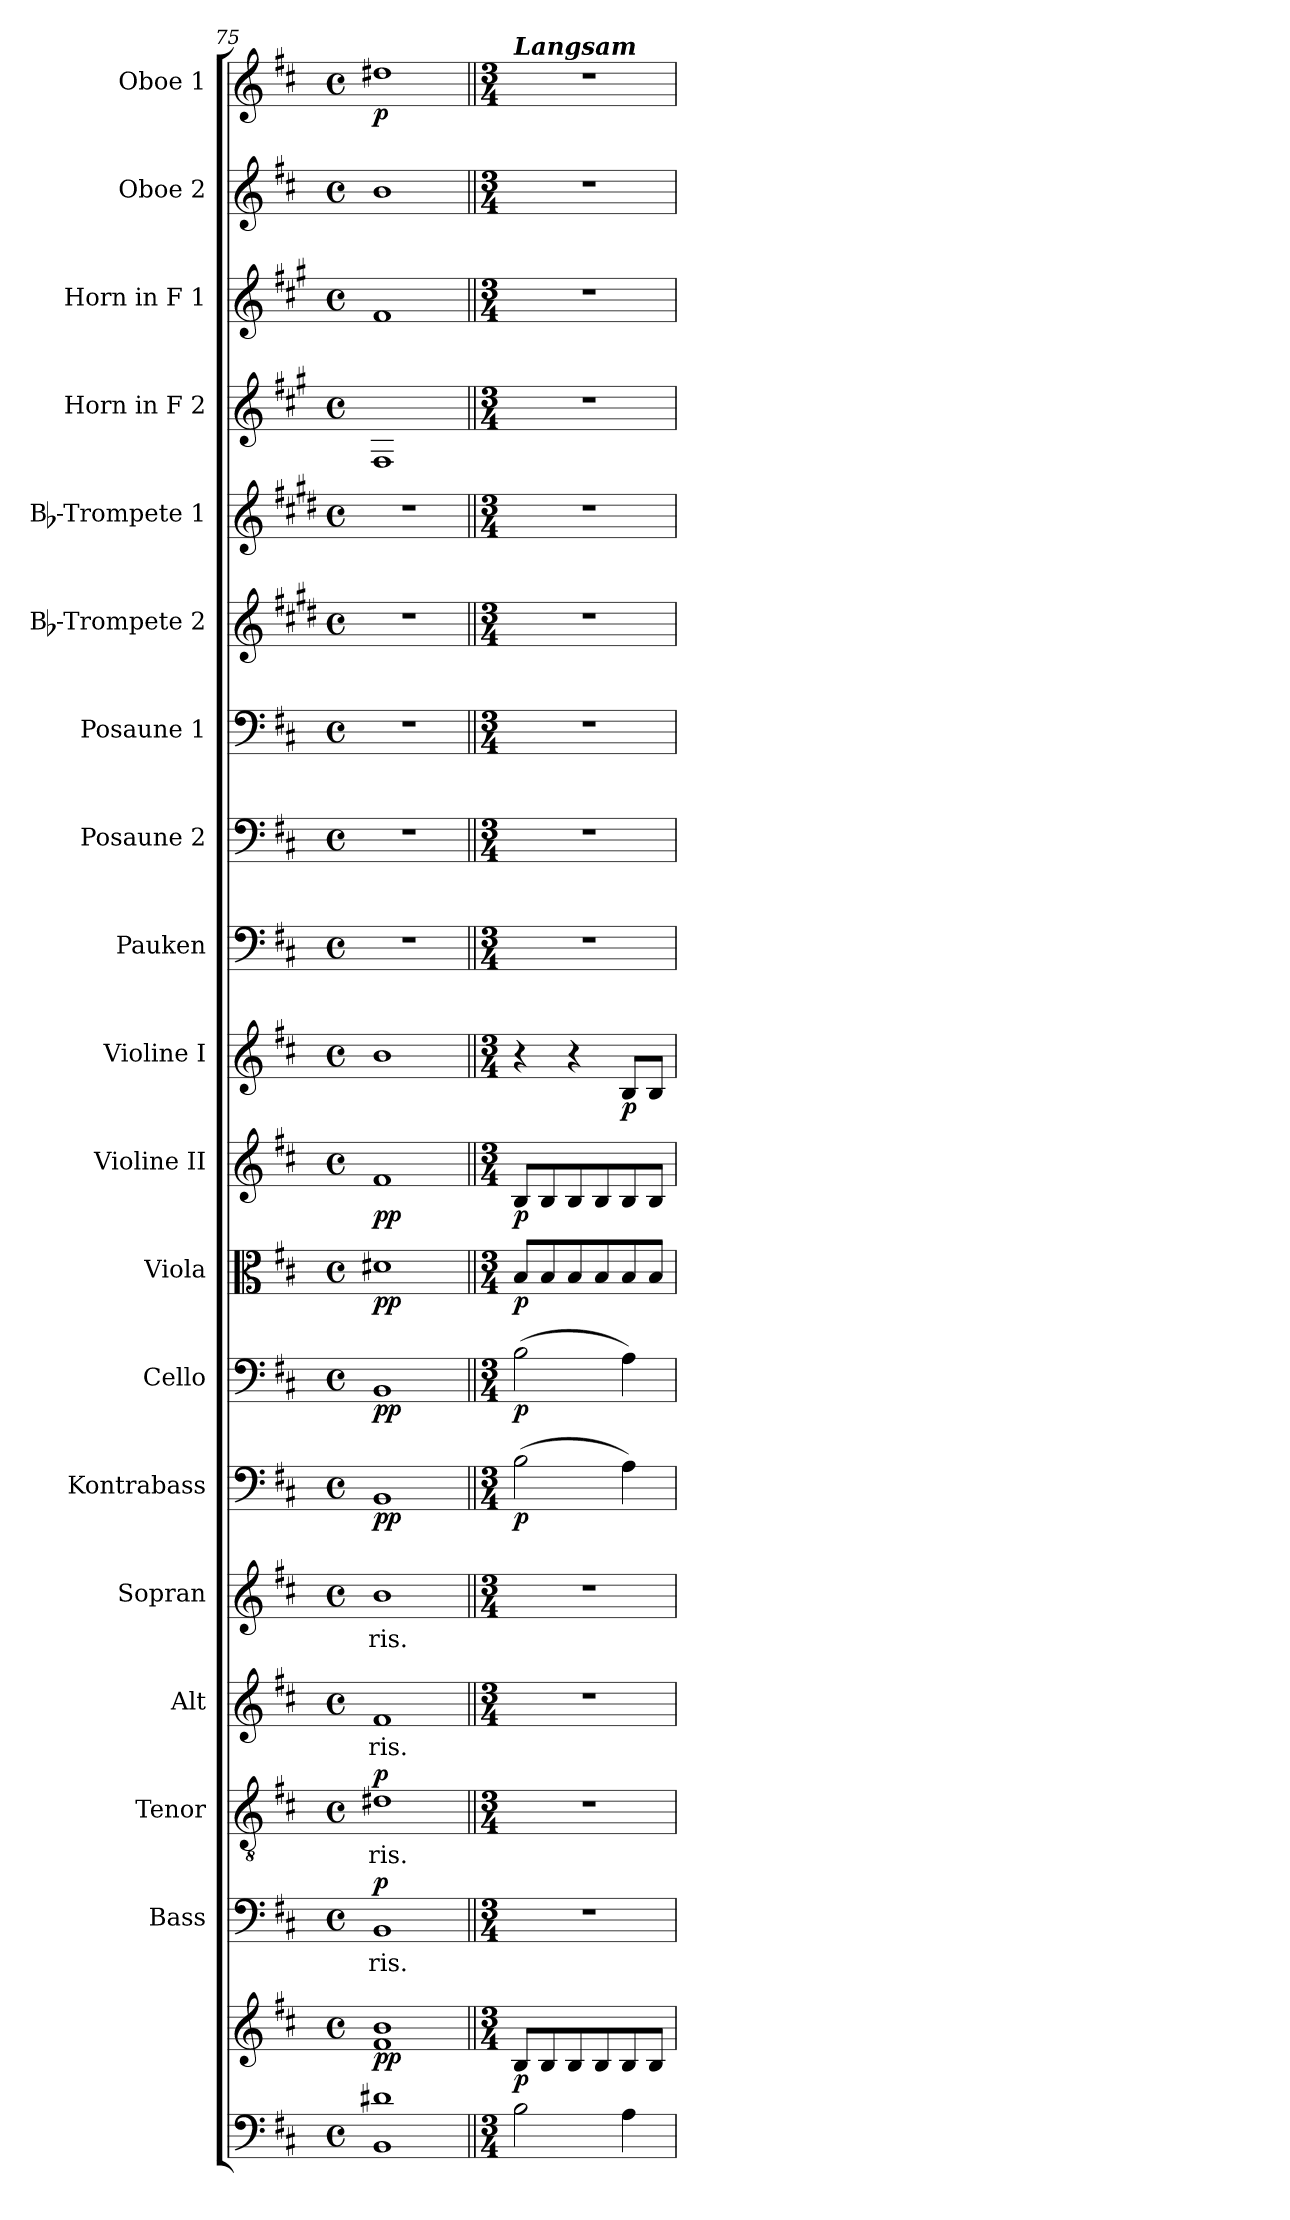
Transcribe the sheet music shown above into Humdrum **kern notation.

**kern	**kern	**dynam	**kern	**text	**dynam	**kern	**text	**dynam	**kern	**text	**kern	**text	**kern	**dynam	**kern	**dynam	**kern	**dynam	**kern	**dynam	**kern	**dynam	**kern	**kern	**kern	**kern	**kern	**kern	**kern	**kern	**kern	**dynam
*part19	*part19	*part19	*part18	*part18	*part18	*part17	*part17	*part17	*part16	*part16	*part15	*part15	*part14	*part14	*part13	*part13	*part12	*part12	*part11	*part11	*part10	*part10	*part9	*part8	*part7	*part6	*part5	*part4	*part3	*part2	*part1	*part1
*staff20	*staff19	*staff19/20	*staff18	*staff18	*staff18	*staff17	*staff17	*staff17	*staff16	*staff16	*staff15	*staff15	*staff14	*staff14	*staff13	*staff13	*staff12	*staff12	*staff11	*staff11	*staff10	*staff10	*staff9	*staff8	*staff7	*staff6	*staff5	*staff4	*staff3	*staff2	*staff1	*staff1
*	*	*	*I"Bass	*	*	*I"Tenor	*	*	*I"Alt	*	*I"Sopran	*	*I"Kontrabass	*	*I"Cello	*	*I"Viola	*	*I"Violine II	*	*I"Violine I	*	*I"Pauken	*I"Posaune 2	*I"Posaune 1	*I"Bb-Trompete 2	*I"Bb-Trompete 1	*I"Horn in F 2	*I"Horn in F 1	*I"Oboe 2	*I"Oboe 1	*
*	*	*	*I'B.	*	*	*I'T.	*	*	*I'A.	*	*I'S.	*	*I'Kb.	*	*	*	*I'Vla.	*	*I'Vl. II	*	*I'Vl. I	*	*I'Pk.	*I'Pos. 2	*I'Pos. 1	*I'Bb Trp. 2	*I'Bb Trp. 1	*	*	*I'Ob. 2	*I'Ob. 1	*
*clefF4	*clefG2	*	*clefF4	*	*	*clefGv2	*	*	*clefG2	*	*clefG2	*	*clefF4	*	*clefF4	*	*clefC3	*	*clefG2	*	*clefG2	*	*clefF4	*clefF4	*clefF4	*clefG2	*clefG2	*clefG2	*clefG2	*clefG2	*clefG2	*
*	*	*	*	*	*	*	*	*	*	*	*	*	*ITrd7c12	*	*	*	*	*	*	*	*	*	*	*	*	*ITrd1c2	*ITrd1c2	*ITrd4c7	*ITrd4c7	*	*	*
*k[f#c#]	*k[f#c#]	*	*k[f#c#]	*	*	*k[f#c#]	*	*	*k[f#c#]	*	*k[f#c#]	*	*k[f#c#]	*	*k[f#c#]	*	*k[f#c#]	*	*k[f#c#]	*	*k[f#c#]	*	*k[f#c#]	*k[f#c#]	*k[f#c#]	*k[f#c#]	*k[f#c#]	*k[f#c#]	*k[f#c#]	*k[f#c#]	*k[f#c#]	*
*D:	*D:	*	*D:	*	*	*D:	*	*	*D:	*	*D:	*	*D:	*	*D:	*	*D:	*	*D:	*	*D:	*	*D:	*D:	*D:	*D:	*D:	*D:	*D:	*D:	*D:	*
*M4/4	*M4/4	*	*M4/4	*	*	*M4/4	*	*	*M4/4	*	*M4/4	*	*M4/4	*	*M4/4	*	*M4/4	*	*M4/4	*	*M4/4	*	*M4/4	*M4/4	*M4/4	*M4/4	*M4/4	*M4/4	*M4/4	*M4/4	*M4/4	*
*met(c)	*met(c)	*	*met(c)	*	*	*met(c)	*	*	*met(c)	*	*met(c)	*	*met(c)	*	*met(c)	*	*met(c)	*	*met(c)	*	*met(c)	*	*met(c)	*met(c)	*met(c)	*met(c)	*met(c)	*met(c)	*met(c)	*met(c)	*met(c)	*
=75	=75	=75	=75	=75	=75	=75	=75	=75	=75	=75	=75	=75	=75	=75	=75	=75	=75	=75	=75	=75	=75	=75	=75	=75	=75	=75	=75	=75	=75	=75	=75	=75
*^	*	*	*	*	*	*	*	*	*	*	*	*	*	*	*	*	*	*	*	*	*	*	*	*	*	*	*	*	*	*	*	*
!	!	!	!LO:DY:b	!	!LO:LY:b	!LO:DY:a	!	!LO:LY:b	!LO:DY:a	!	!LO:LY:b	!	!LO:LY:b	!	!LO:DY:b	!	!LO:DY:b	!	!LO:DY:b	!	!LO:DY:b	!	!	!	!	!	!	!	!	!	!	!	!LO:DY:b
1d#X	1BB	1f# 1b	pp	1BB	-ris.	p	1d#X	-ris.	p	1f#	-ris.	1b	-ris.	1BBB	pp	1BB	pp	1d#X	pp	1f#	pp	1b	.	1r	1r	1r	1r	1r	1BB	1B	1b	1dd#X	p
*v	*v	*	*	*	*	*	*	*	*	*	*	*	*	*	*	*	*	*	*	*	*	*	*	*	*	*	*	*	*	*	*	*	*
=76||	=76||	=76||	=76||	=76||	=76||	=76||	=76||	=76||	=76||	=76||	=76||	=76||	=76||	=76||	=76||	=76||	=76||	=76||	=76||	=76||	=76||	=76||	=76||	=76||	=76||	=76||	=76||	=76||	=76||	=76||	=76||	=76||
*M3/4	*M3/4	*	*M3/4	*	*	*M3/4	*	*	*M3/4	*	*M3/4	*	*M3/4	*	*M3/4	*	*M3/4	*	*M3/4	*	*M3/4	*	*M3/4	*M3/4	*M3/4	*M3/4	*M3/4	*M3/4	*M3/4	*M3/4	*M3/4	*
*^	*	*	*	*	*	*	*	*	*	*	*	*	*	*	*	*	*	*	*	*	*	*	*	*	*	*	*	*	*	*	*	*
!	!	!	!	!	!	!	!	!	!	!	!	!	!	!	!	!	!	!	!	!	!	!	!	!	!	!	!	!	!	!	!	!LO:TX:a:Bi:t=Langsam	!
!	!	!	!LO:DY:b	!	!	!	!	!	!	!	!	!	!	!	!LO:DY:b	!	!LO:DY:b	!	!LO:DY:b	!	!LO:DY:b	!	!	!	!	!	!	!	!	!	!	!	!
*v	*v	*	*	*	*	*	*	*	*	*	*	*	*	*	*	*	*	*	*	*	*	*	*	*	*	*	*	*	*	*	*	*	*
2B\	8B/L	p	2.r	.	.	2.r	.	.	2.r	.	2.r	.	(>2BB\	p	(>2B\	p	8B/L	p	8B/L	p	4r	.	2.r	2.r	2.r	2.r	2.r	2.r	2.r	2.r	2.r	.
.	8B/	.	.	.	.	.	.	.	.	.	.	.	.	.	.	.	8B/	.	8B/	.	.	.	.	.	.	.	.	.	.	.	.	.
.	8B/	.	.	.	.	.	.	.	.	.	.	.	.	.	.	.	8B/	.	8B/	.	4r	.	.	.	.	.	.	.	.	.	.	.
.	8B/	.	.	.	.	.	.	.	.	.	.	.	.	.	.	.	8B/	.	8B/	.	.	.	.	.	.	.	.	.	.	.	.	.
!	!	!	!	!	!	!	!	!	!	!	!	!	!	!	!	!	!	!	!	!	!	!LO:DY:b	!	!	!	!	!	!	!	!	!	!
4A\	8B/	.	.	.	.	.	.	.	.	.	.	.	4AA\)	.	4A\)	.	8B/	.	8B/	.	8B/L	p	.	.	.	.	.	.	.	.	.	.
.	8B/J	.	.	.	.	.	.	.	.	.	.	.	.	.	.	.	8B/J	.	8B/J	.	8B/J	.	.	.	.	.	.	.	.	.	.	.
=	=	=	=	=	=	=	=	=	=	=	=	=	=	=	=	=	=	=	=	=	=	=	=	=	=	=	=	=	=	=	=	=
*-	*-	*-	*-	*-	*-	*-	*-	*-	*-	*-	*-	*-	*-	*-	*-	*-	*-	*-	*-	*-	*-	*-	*-	*-	*-	*-	*-	*-	*-	*-	*-	*-
